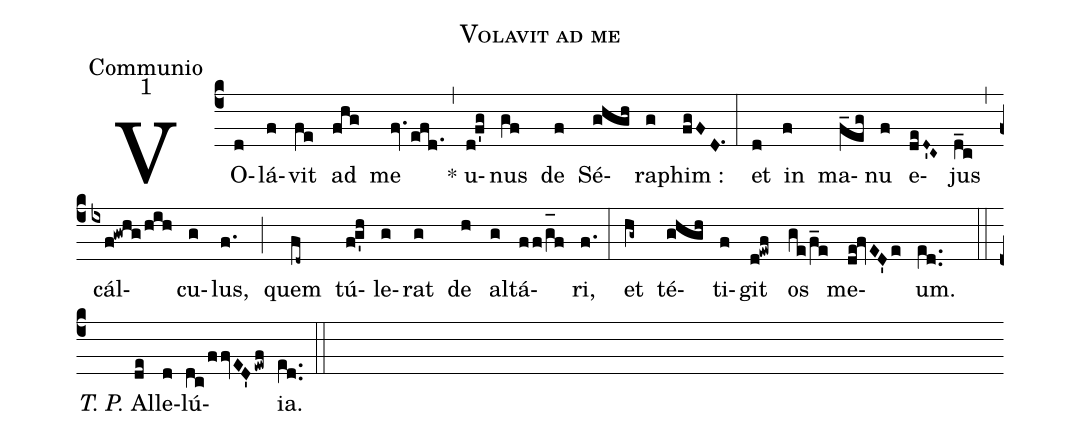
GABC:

name:Volavit ad me;
office-part:Communio;
mode:1;
%%
(c4) VO(d)lá(f)vit(fe) ad(fhg) me(fv.efd.1) (,) * u(d!f'g)nus(gf) de(f) Sé(ghgh)ra(g)phim :(fgFD.1) (:) et(d) in(f) ma(f_eg)nu(f) e(deD~'C~)jus(d_c) (,) cál(ixf!gwhg/hih)cu(g)lus,(f.) (;) quem(fd~) tú(fg'h)le(g)rat(g) de(h) al(g)tá(ff/g_[oh:h]f)ri,(f.) (:) et(hg~) té(ghgh)ti(f)git(d!ewf) os(ge/f_e) me(de!fvED'e)um.(e[ll:1]d..) (::) <i>T. P.</i> Al(de)le(d)lú(dc/ffvED'ewf){ia}.(e[ll:1]d..) (::)
